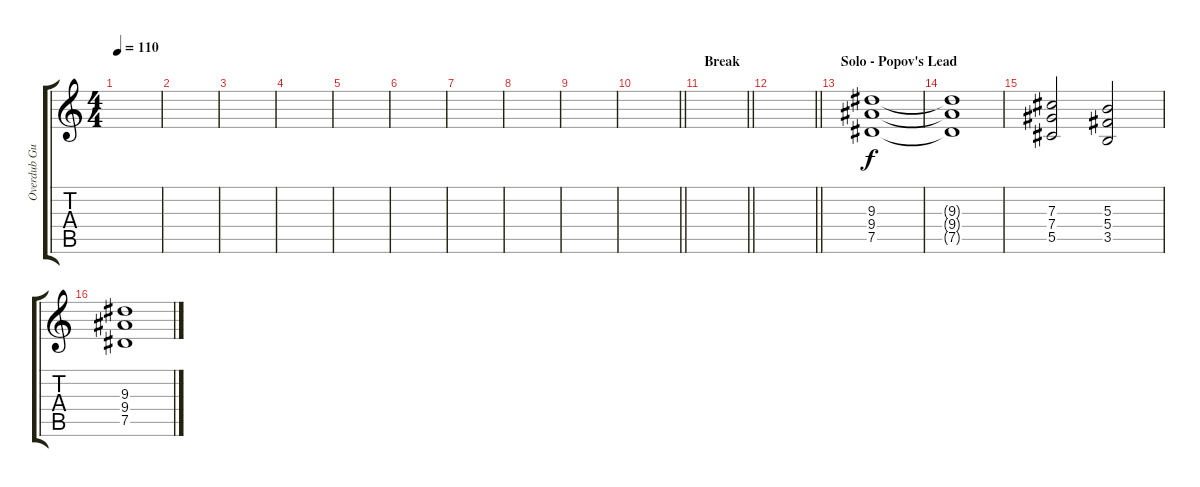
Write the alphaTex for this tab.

\track ("Overdub Guitar" "Overdub Gu") {instrument distortionguitar}
\staff {score tabs}
\tuning (Eb4 Bb3 Gb3 Db3 Ab2 Eb2) {hide}
\ts (4 4)
\tempo 110
\clef g2
\ks c
|
|
|
|
|
|
|
|
|
\barLineRight lightlight
|
\section ("" "Break")
\barLineRight lightlight
|
\barLineRight lightlight
|
\section ("" "Solo - Popov's Lead")
(9.3 9.4 7.5).1 |
(9.3{t} 9.4{t} 7.5{t}).1 |
(7.3 7.4 5.5).2 (5.3 5.4 3.5).2 |
(9.3 9.4 7.5).1
